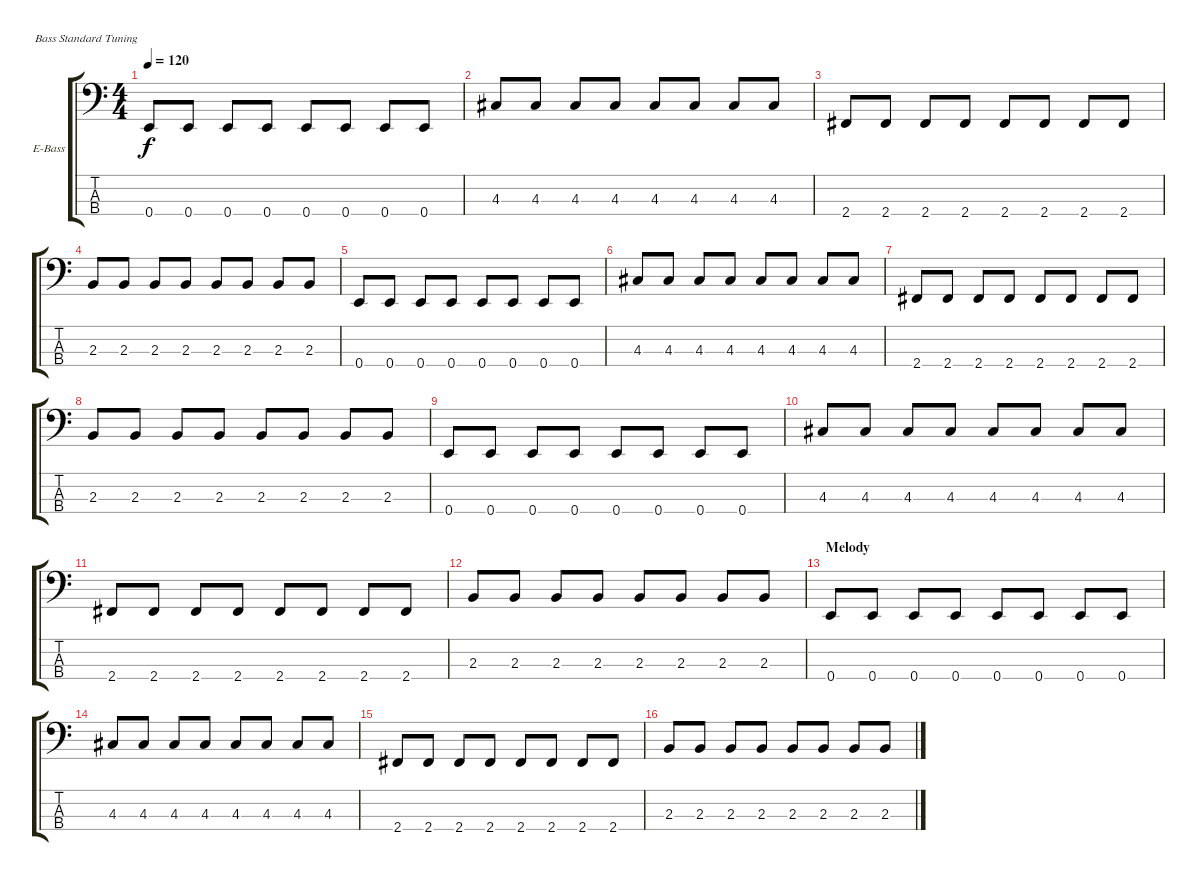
\defaultSystemsLayout 4
\bracketExtendMode groupsimilarinstruments
\firstSystemTrackNameOrientation horizontal
\otherSystemsTrackNameOrientation horizontal
\track ("Bass" "E-Bass") {instrument electricbassfinger}
\staff {score tabs}
\tuning (G2 D2 A1 E1)
\ts (4 4)
\tempo 120
\clef f4
\ks c
0.4.8{dy f} 0.4.8 0.4.8 0.4.8 0.4.8 0.4.8 0.4.8 0.4.8 |
4.3.8 4.3.8 4.3.8 4.3.8 4.3.8 4.3.8 4.3.8 4.3.8 |
2.4.8 2.4.8 2.4.8 2.4.8 2.4.8 2.4.8 2.4.8 2.4.8 |
2.3.8 2.3.8 2.3.8 2.3.8 2.3.8 2.3.8 2.3.8 2.3.8 |
0.4.8 0.4.8 0.4.8 0.4.8 0.4.8 0.4.8 0.4.8 0.4.8 |
4.3.8 4.3.8 4.3.8 4.3.8 4.3.8 4.3.8 4.3.8 4.3.8 |
2.4.8 2.4.8 2.4.8 2.4.8 2.4.8 2.4.8 2.4.8 2.4.8 |
2.3.8 2.3.8 2.3.8 2.3.8 2.3.8 2.3.8 2.3.8 2.3.8 |
0.4.8 0.4.8 0.4.8 0.4.8 0.4.8 0.4.8 0.4.8 0.4.8 |
4.3.8 4.3.8 4.3.8 4.3.8 4.3.8 4.3.8 4.3.8 4.3.8 |
2.4.8 2.4.8 2.4.8 2.4.8 2.4.8 2.4.8 2.4.8 2.4.8 |
2.3.8 2.3.8 2.3.8 2.3.8 2.3.8 2.3.8 2.3.8 2.3.8 |
\section ("" "Melody")
0.4.8 0.4.8 0.4.8 0.4.8 0.4.8 0.4.8 0.4.8 0.4.8 |
4.3.8 4.3.8 4.3.8 4.3.8 4.3.8 4.3.8 4.3.8 4.3.8 |
2.4.8 2.4.8 2.4.8 2.4.8 2.4.8 2.4.8 2.4.8 2.4.8 |
2.3.8 2.3.8 2.3.8 2.3.8 2.3.8 2.3.8 2.3.8 2.3.8
